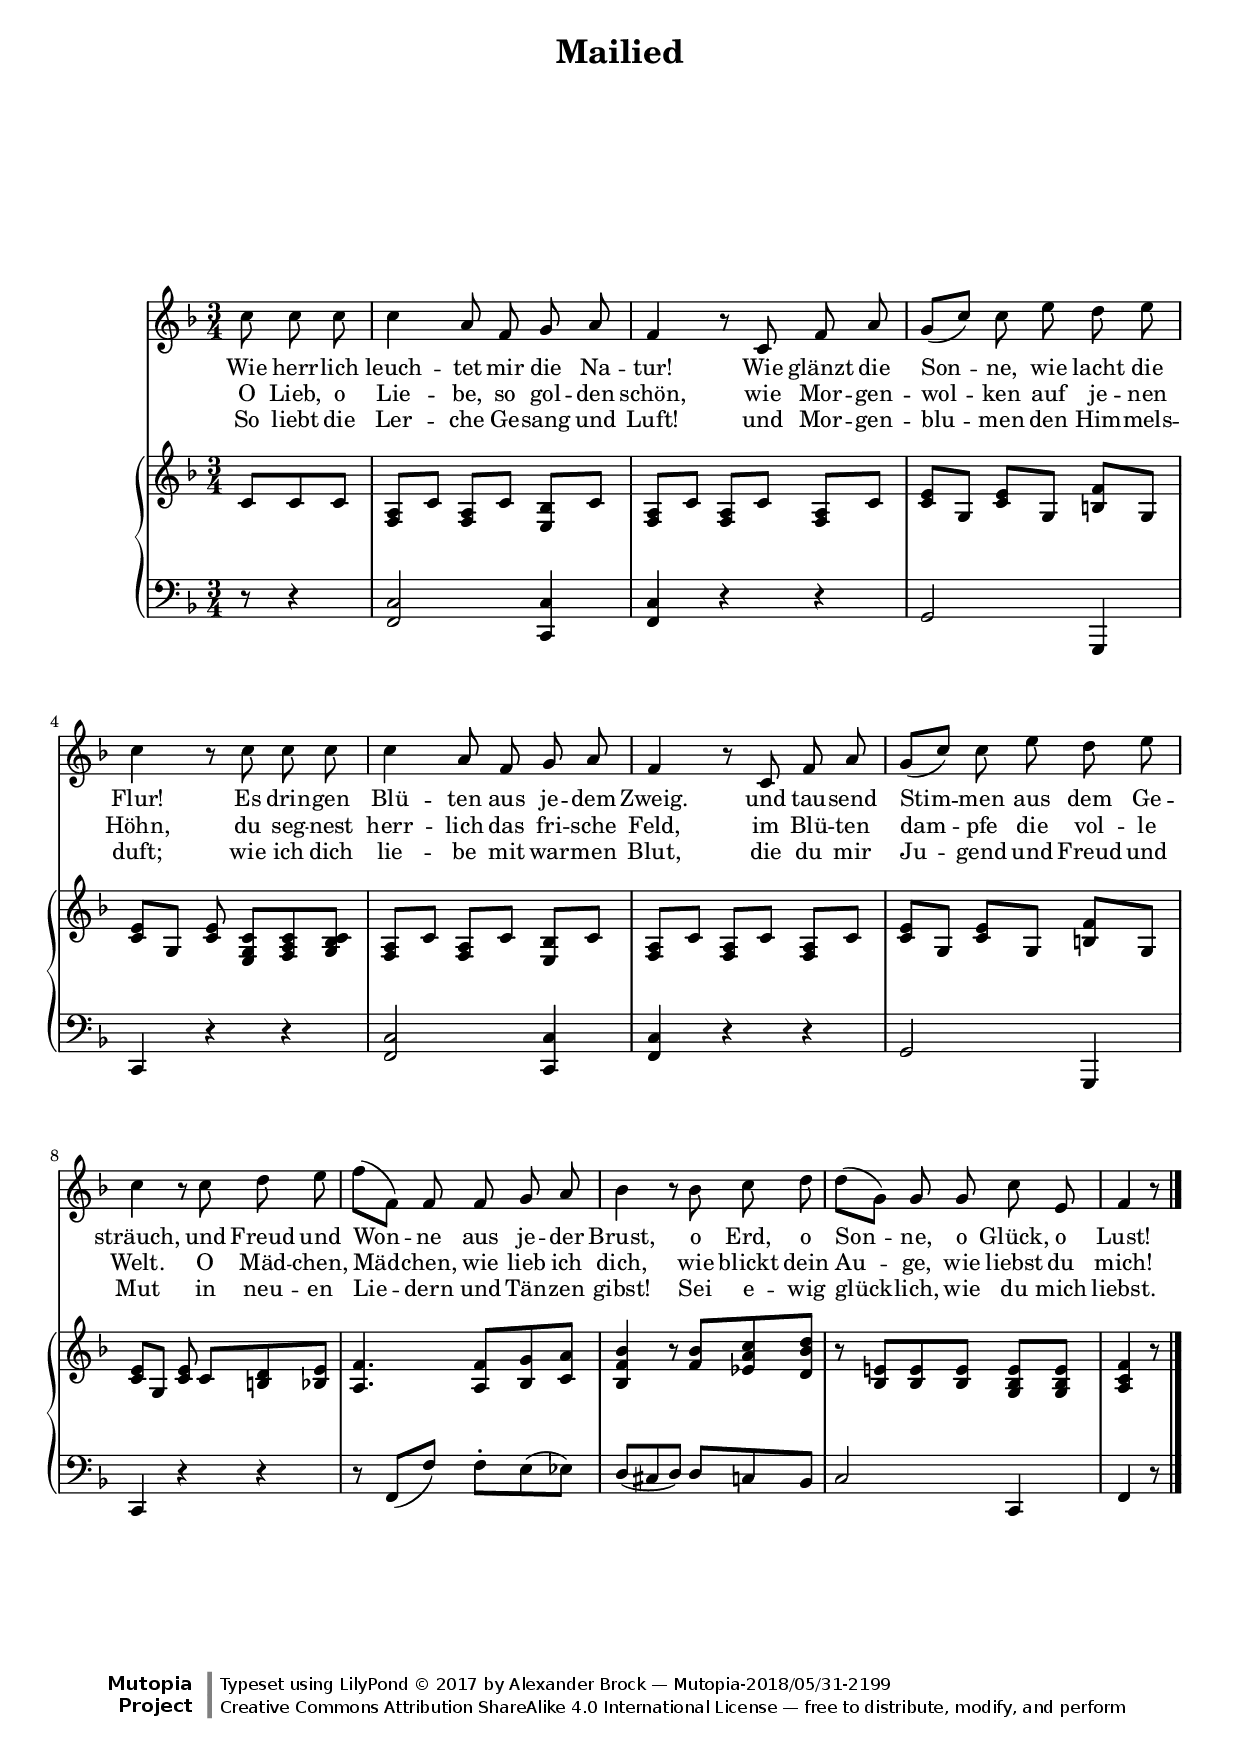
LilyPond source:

\version "2.19.65"

\paper {
    page-top-space = #0.0
    %indent = 0.0
    %line-width = 18.0\cm
    ragged-bottom = ##f
    ragged-last-bottom = ##f
   %page-count = 5

   system-system-spacing =
    #'(
       %(basic-distance . 0)
       %(minimum-distance . 0)
       %(padding . 5)
       %(stretchability . 20)
      )
}

%#(set-default-paper-size "a4")

#(set-global-staff-size 18)

\include "articulate.ly"

\header {
        title = "Mailied"
        %subtitle = "Part II: 22. Aria (Raphael)"
        %piece = "Part II: 22. Aria (Raphael)"
        %mutopiatitle = "Air (Raphael)"
	%composer = "F.J.Haydn (1732 - 1809)"

        %mutopiacomposer = "HaydnFJ"

        %opus = "Hob. XXI:2"
        %date = "1797 - 1798"
        %mutopiainstrument = "Voice (Bass) and piano"
        %style = "Classical"
        %source = "Liepzig: C. F. Peters Plate 7619"
        % "http://hz.imslp.info/files/imglnks/usimg/7/71/IMSLP35013-PMLP40341-Haydn-SchoepfungVSpeters.pdf page 82ff"
        % publish date estimated at 1880
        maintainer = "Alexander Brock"
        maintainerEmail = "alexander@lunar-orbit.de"

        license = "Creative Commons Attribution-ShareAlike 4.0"
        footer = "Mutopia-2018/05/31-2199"
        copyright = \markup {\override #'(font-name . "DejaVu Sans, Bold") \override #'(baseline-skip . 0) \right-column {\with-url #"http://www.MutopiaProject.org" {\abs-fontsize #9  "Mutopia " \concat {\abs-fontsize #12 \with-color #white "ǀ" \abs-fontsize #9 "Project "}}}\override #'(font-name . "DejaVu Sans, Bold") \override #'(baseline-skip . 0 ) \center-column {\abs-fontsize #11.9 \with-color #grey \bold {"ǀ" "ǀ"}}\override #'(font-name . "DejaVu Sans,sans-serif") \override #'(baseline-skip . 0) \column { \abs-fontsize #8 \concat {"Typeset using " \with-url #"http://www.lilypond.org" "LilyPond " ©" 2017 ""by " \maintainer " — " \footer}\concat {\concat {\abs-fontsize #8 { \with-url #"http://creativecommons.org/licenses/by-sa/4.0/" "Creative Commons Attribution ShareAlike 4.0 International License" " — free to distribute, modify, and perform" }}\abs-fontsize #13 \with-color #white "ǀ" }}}
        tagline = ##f
}

melody = \relative c' {
  \set Score.tempoHideNote = ##t
  \tempo 4 = 105
  \autoBeamOff
  \partial 4. d'8 d d |
  d4 b8 g a b  |
  g4r8 d g b  |
  a[( d]) d fis e fis | 
  d4r8 d d d  |
  d4 b8 g a b  |
  g4r8 d g b  |
  a[( d]) d fis e fis | 
  d4r8 d e fis  |
  g[( g,]) g g a b  |
  c4r8 c d e  |
  e[( a,]) a a d fis, | 
  g4r8
  \bar "|."
}

rh = \relative c' {
d8 d d |
\set Timing.beamExceptions = #'()
\set Timing.baseMoment = #(ly:make-moment 1/4)
\set Timing.beatStructure = 1,1,1
<g, b>8 d' <g, b> d' <fis, c'> d'  |
<g, b> d' <g, b> d' <g, b> d'  |
<d fis> a <d fis> a <cis g'> a  |
<d fis> a <d fis> <fis, a d>[ <g b d> <a c d>]  |
<g b> d' <g, b> d' <fis, c'> d'  |
<g, b> d' <g, b> d' <g, b> d'  |
<d fis> a <d fis> a <cis g'> a  |
<d fis> a <d fis> d[ <cis e> <c fis>]  |
<b g'>4. <b g'>8[ <c a'> <d b'>]  |
<c g' c>4r8 <g' c>[ <f b d> <e c' e>8] |
r <c fis!>[ <c fis> <c fis>] <a c fis> <a c fis>  |
<b d g>4r8
}

lh = \relative c {
r8 r4 |
<g d'>2 <d d'>4  |
<g d'>r r  |
a2 a,4  |
d r r  |
<g d'>2 <d d'>4  |
<g d'>r r  |
a2 a,4  |
d r r  |
r8 g[( g']) g-.[ fis( f)]  |
e[( dis e]) e[ d c]  |
d2 d,4  |
g r8
}

songtext =  \lyricmode {
%\override LyricText.self-alignment-X = #LEFT
Wie herr -- lich leuch -- tet mir die Na -- tur!
Wie glänzt die Son -- ne, wie lacht die Flur!
Es drin -- gen Blü -- ten aus je -- dem Zweig.
und tau -- send Stim -- men aus dem Ge -- sträuch,
und Freud und Won -- ne aus je -- der Brust,
o Erd, o Son -- ne, o Glück, o Lust!
}


songtexttwo =  \lyricmode {
%\override LyricText.self-alignment-X = #LEFT
O Lieb, o Lie -- be, so gol -- den schön,
wie Mor -- gen -- wol -- ken auf je -- nen Höhn,
du seg -- nest herr -- lich das fri -- sche Feld,
im Blü -- ten dam -- pfe die vol -- le Welt.
O Mäd -- chen, Mäd -- chen, wie lieb ich dich,
wie blickt dein Au -- ge, wie liebst du mich!
}


songtextthree =  \lyricmode {
%\override LyricText.self-alignment-X = #LEFT
So liebt die Ler -- che Ge -- sang und Luft!
und Mor -- gen -- blu -- men den Him -- mels -- duft;
wie ich dich lie -- be mit war -- men Blut,
die du mir Ju -- gend und Freud und Mut
in neu -- en Lie -- dern und Tän -- zen gibst!
Sei e -- wig glück -- lich, wie du mich liebst.
}


target=bes,

% The score definition
\score {

<<

  \time 3/4

    \override Score.VerticalAxisGroup #'remove-first = ##t
  \new Staff <<
            \new Voice = "mel" {\transpose c \target{  \clef treble \key g \major \melody}}
            \new Lyrics = "one" \lyricsto mel \songtext
            \new Lyrics = "two" \lyricsto mel \songtexttwo
            \new Lyrics = "two" \lyricsto mel \songtextthree
  >>
  \new PianoStaff <<
    \new Staff \with {
      \consists #Merge_rests_engraver
    }
    <<
      \new Voice {\transpose c \target{  \key g \major \rh }}
    >>
      \new Dynamics {

  }
    \new Staff \with {
      \consists #Merge_rests_engraver
    }
    <<
      \new Voice {\transpose c \target{  \clef bass \key g \major \lh }}
    >>

  >>

>>

\layout {
  \context {
    \RemoveEmptyStaffContext
  }
}
}
